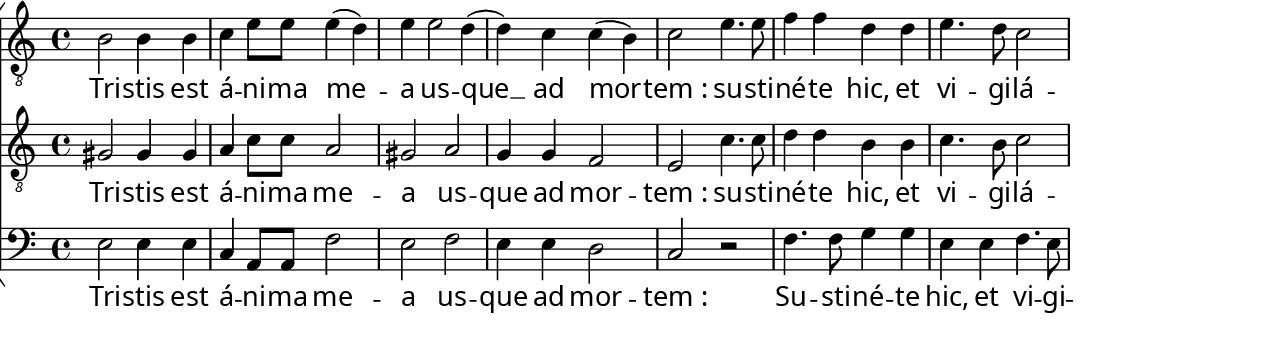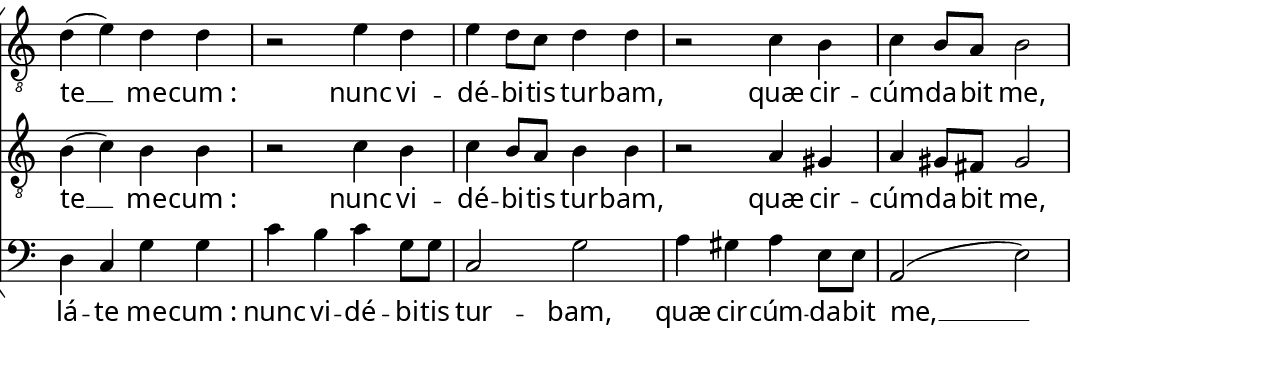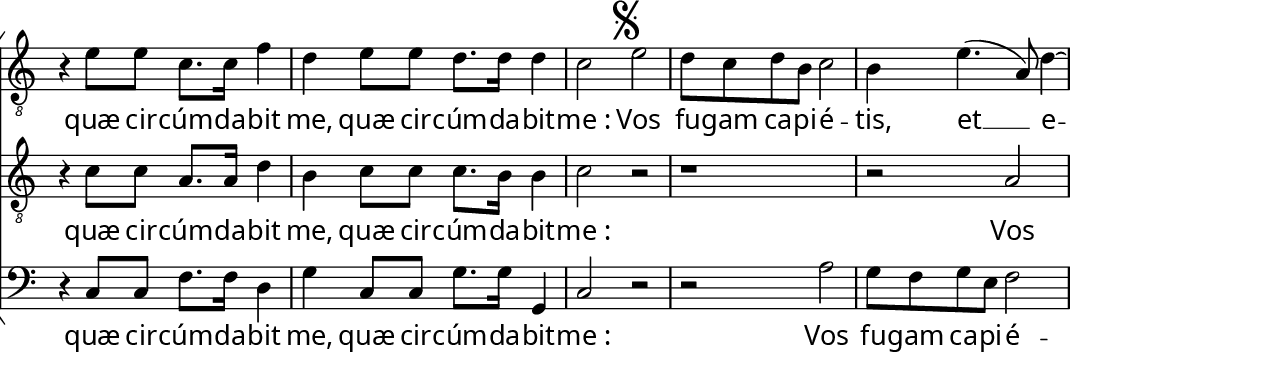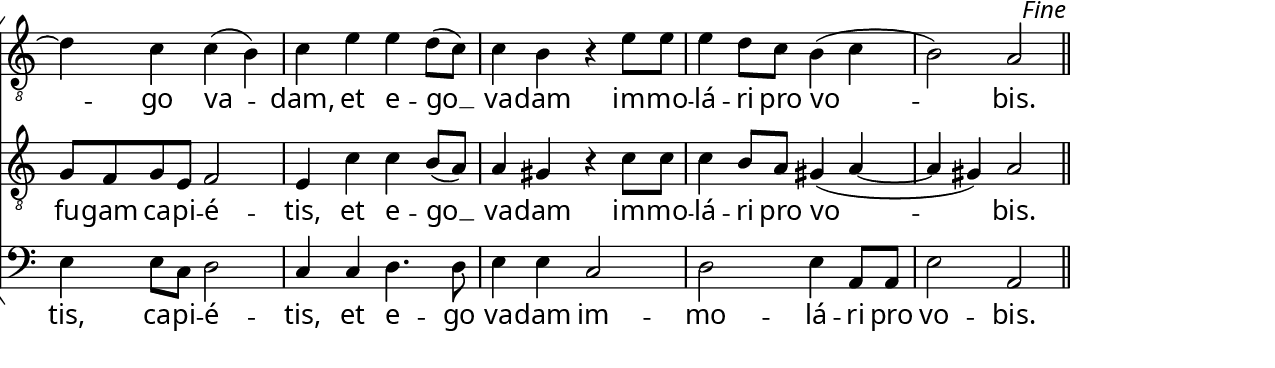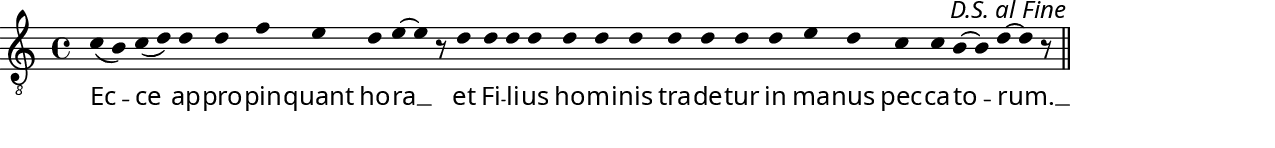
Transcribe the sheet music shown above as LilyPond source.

\header {
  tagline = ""
  composer = "Giovanni Battista Martini (1706-84)"
}
\include "english.ly"
\include "lilypond-book-preamble.ly"
\include "header.ly"

global = {
  \key c \major
  \time 4/4
}

sopMusic = \relative c' {
  \clef "treble_8"
  b2 b4 b | c e8 e e4( d) | e e2 d4( | d4) c c( b) | c2 e4. e8 | f4 f d d |
  e4. d8 c2 | d4(e) d d | r2 e4 d | e d8 c d4 d | r2 c4 b | c b8 a b2 |
  r4 e8 e c8. c16 f4 | d e8 e d8. d16 d4 | c2
  \mark \markup { \musicglyph #"scripts.segno" }
  e2 | d8 c d b c2 | b4 e4.( a,8) d4 ~ | d c c( b) | c e e d8( c) | c4 b r e8 e | e4 d8 c b4( c | b2) a \bar "||"
    \override Score.RehearsalMark #'break-visibility = #begin-of-line-invisible
    \override Score.RehearsalMark #'self-alignment-X = #RIGHT
    \override Score . RehearsalMark #'font-shape = #'italic
    \override Score.RehearsalMark #'font-size = #0.5
    \mark "Fine"
}
sopWords = \lyricmode {
  \set fontSize = #0.5
  %\set vocalName = "2. "
  %\set shortVocalName = "2. "
  Tri -- stis est | á -- ni -- ma me -- a us -- que __ ad mor -- tem_: su -- sti -- né -- te hic, et | vi -- gi -- lá -- te __ me -- cum_: nunc vi -- dé -- bi -- tis tur -- bam, quæ cir -- cúm -- da -- bit me, quæ cir -- cúm -- da -- bit | me, quæ cir -- cúm -- da -- bit -- me_:  Vos fu -- gam ca -- pi -- é -- tis, et __ e -- go va -- dam, et e -- go __ | va -- dam im -- mo -- lá -- ri pro vo -- bis.
}

altoMusic = \relative c' {
  \clef "treble_8"
  gs2 gs4 gs | a c8 c a2 | gs a | g4 g f2 | e c'4. c8 | d4 d b b |
  c4. b8 c2 | b4( c) b b | r2 c4 b | c b8 a b4 b | r2 a4 gs | a gs8 fs gs2 |
  r4 c8 c a8. a16 d4 | b c8 c c8. b16 b4 | c2 r2 | r1 | r2 a |
  g8 f g e f2 | e4 c' c b8( a) | a4 gs r c8 c | c4 b8 a gs4( a ~ | a gs) a2 \bar "||" 
}

altoWords = \lyricmode {
  \set fontSize = #0.5
  Tri -- stis est | á -- ni -- ma me -- a us -- que ad mor -- tem_: su -- sti -- né -- te hic, et | vi -- gi -- lá -- te __ me -- cum_: nunc vi -- dé -- bi -- tis tur -- bam, quæ cir -- cúm -- da -- bit me, quæ cir -- cúm -- da -- bit | me, quæ cir -- cúm -- da -- bit -- me_:  Vos fu -- gam ca -- pi -- é -- tis, et e -- go __ va -- dam im -- mo -- lá -- ri pro vo -- bis.
}

bassMusic = \relative a {
  \clef bass
  e2 e4 e | c a8 a f'2 | e f | e4 e d2 | c r | f4. f8 g4 g |
  e e f4. e8 | d4 c g' g | c b c g8 g | c,2 g' | a4 gs a e8 e | a,2( e') |
  r4 c8 c f8. f16 d4 | g c,8 c g'8. g16 g,4 | c2 r2 | r2 a' | g8 f g e f2 |
  e4 e8 c d2 | c4 c d4. d8 | e4 e c2 | d e4 a,8 a | e'2 a, \bar "||"
}

bassWords = \lyricmode {
  \set fontSize = #0.5
  Tri -- stis est | á -- ni -- ma me -- a us -- que ad mor -- tem_: Su -- sti -- né -- te | hic, et vi -- gi -- lá -- te me -- cum_: | nunc vi -- dé --  bi -- tis tur -- bam, | quæ cir -- cúm -- da -- bit me, __ quæ cir -- cúm -- da -- bit | me, quæ cir -- cúm -- da -- bit -- me_:  Vos fu -- gam ca -- pi -- é -- tis, ca -- pi -- é -- tis, et e -- go | va -- dam im -- mo -- lá -- ri pro | vo -- bis.
}

chantMusic = \relative c' {
  \clef "treble_8"
  \cadenzaOn
  c4( b) c( d) d d f e d e ~ e r8 d4 d d d d d d d d d d e d c c b ~ b d ~ d r8
  \cadenzaOff \bar "||"
  \override Score.RehearsalMark #'break-visibility = #begin-of-line-invisible
    \override Score.RehearsalMark #'self-alignment-X = #RIGHT
    \override Score . RehearsalMark #'font-shape = #'italic
    \override Score.RehearsalMark #'font-size = #0.5
    \mark "D.S. al Fine"
}


chantWords = \lyricmode {
  Ec -- ce ap -- pro -- pin -- quant ho -- ra __ et Fi -- li -- us ho -- mi -- nis tra -- de -- tur in ma -- nus pec -- ca -- to -- rum. __
}

%altoWords = \lyricmode {
%  \override StanzaNumber #'font-name = #"Garamond Premier Pro"
%  \override LyricText #'font-name = #"Garamond Premier Pro"
%}

\score {
  \new ChoirStaff <<
%    \new Lyrics = "sopranos"
    \new Staff = "women" <<
      \new Voice = "sopranos"{
%        \voiceOne
        << \global \sopMusic >>
      }
%      \new Voice = "altos" {
%        \voiceTwo
%        << \global \altoMusic >>
%      }
    >>
    \new Lyrics = "sopranos"

    \new Staff = "women2" <<
      \new Voice = "altos" {
%        \voiceTwo
        << \global \altoMusic >>
      }
    >>
    \new Lyrics = "altos"
    
    \new Staff = "men" <<
      %\new Lyrics = "bass"
      \new Voice = "bass" {
%        \voiceOne
        << \global \bassMusic >>
      }
    >>
    \context Lyrics = "sopranos" \lyricsto "sopranos" \sopWords
    \context Lyrics = "altos" \lyricsto "altos" \altoWords
    \context Lyrics = "bass" \lyricsto "bass" \bassWords
  >>
  \layout {
    \context {
      \Staff
    }
  }
}

\score {
  \new ChoirStaff <<
    \new Staff = "chant" <<
      \new Voice = "chant" \with {
      \remove "Stem_engraver"
    } {
        << \global \chantMusic >>
      }
    >>
    \new Lyrics = "chant"
    \context Lyrics = "chant" \lyricsto "chant" \chantWords
  >>
  \layout {
    \context {
      \Staff
    }
  }
}

